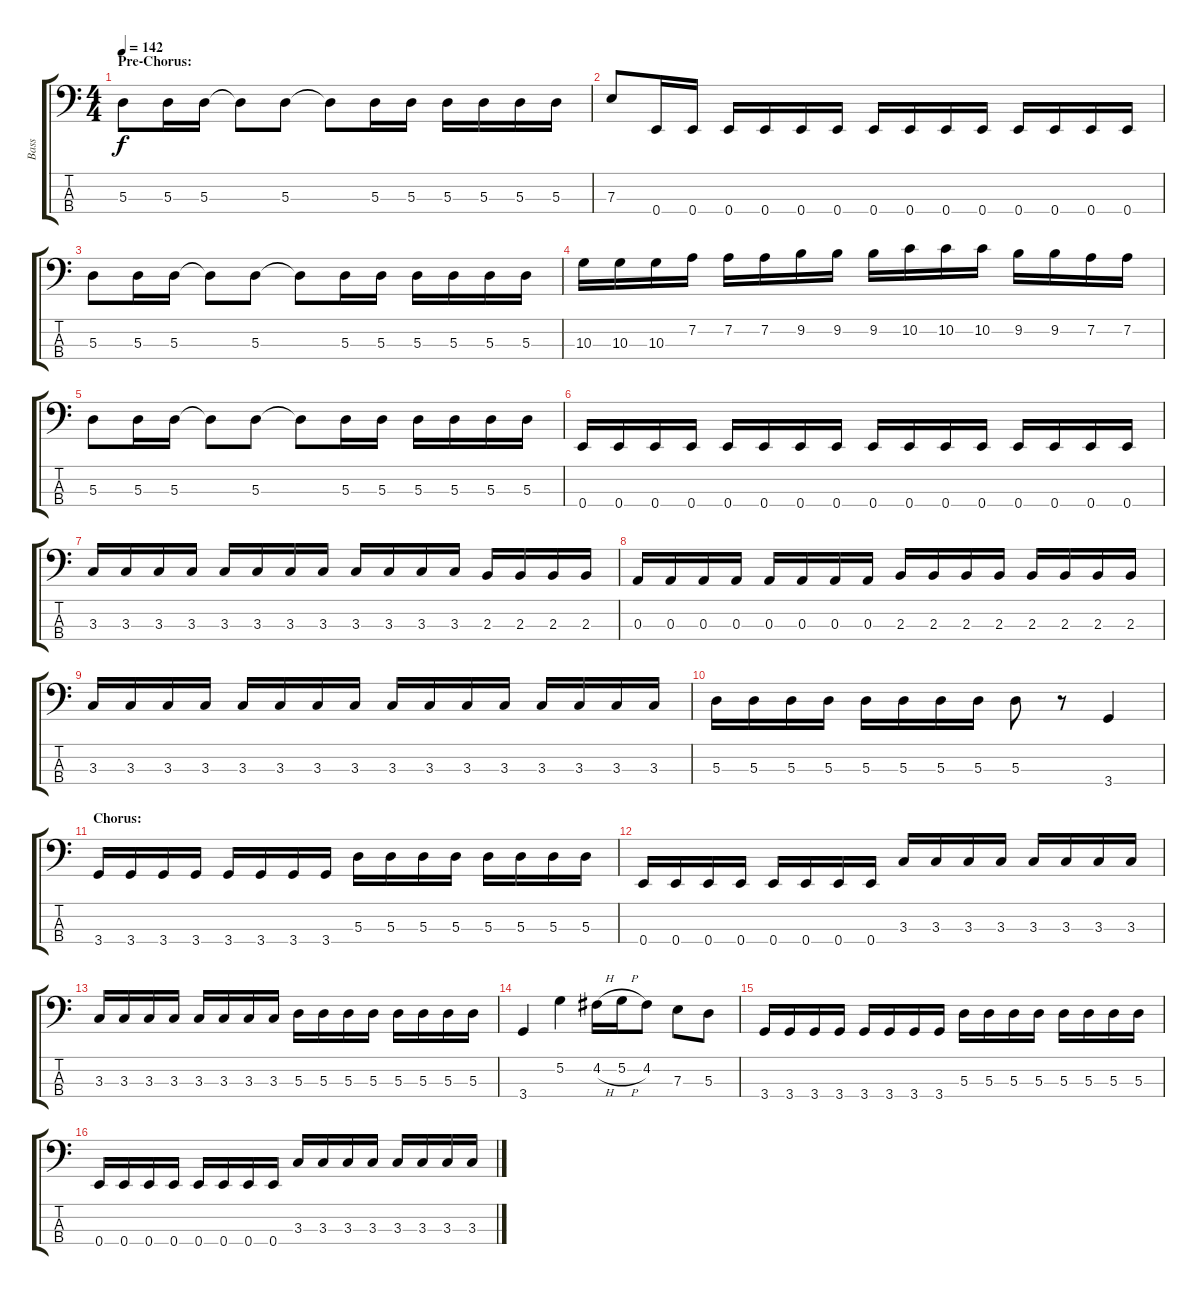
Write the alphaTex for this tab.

\track ("Bass" "Bass") {instrument slapbass2}
\staff {score tabs}
\tuning (G2 D2 A1 E1) {hide}
\ts (4 4)
\section ("" "Pre-Chorus:")
\tempo 142
\clef f4
\ks c
5.3.8{dy f} 5.3.16 5.3.16 5.3{t}.8 5.3.8 5.3{t}.8 5.3.16 5.3.16 5.3.16 5.3.16 5.3.16 5.3.16 |
7.3.8 0.4.16 0.4.16 0.4.16 0.4.16 0.4.16 0.4.16 0.4.16 0.4.16 0.4.16 0.4.16 0.4.16 0.4.16 0.4.16 0.4.16 |
5.3.8 5.3.16 5.3.16 5.3{t}.8 5.3.8 5.3{t}.8 5.3.16 5.3.16 5.3.16 5.3.16 5.3.16 5.3.16 |
10.3.16 10.3.16 10.3.16 7.2.16 7.2.16 7.2.16 9.2.16 9.2.16 9.2.16 10.2.16 10.2.16 10.2.16 9.2.16 9.2.16 7.2.16 7.2.16 |
5.3.8 5.3.16 5.3.16 5.3{t}.8 5.3.8 5.3{t}.8 5.3.16 5.3.16 5.3.16 5.3.16 5.3.16 5.3.16 |
0.4.16 0.4.16 0.4.16 0.4.16 0.4.16 0.4.16 0.4.16 0.4.16 0.4.16 0.4.16 0.4.16 0.4.16 0.4.16 0.4.16 0.4.16 0.4.16 |
3.3.16 3.3.16 3.3.16 3.3.16 3.3.16 3.3.16 3.3.16 3.3.16 3.3.16 3.3.16 3.3.16 3.3.16 2.3.16 2.3.16 2.3.16 2.3.16 |
0.3.16 0.3.16 0.3.16 0.3.16 0.3.16 0.3.16 0.3.16 0.3.16 2.3.16 2.3.16 2.3.16 2.3.16 2.3.16 2.3.16 2.3.16 2.3.16 |
3.3.16 3.3.16 3.3.16 3.3.16 3.3.16 3.3.16 3.3.16 3.3.16 3.3.16 3.3.16 3.3.16 3.3.16 3.3.16 3.3.16 3.3.16 3.3.16 |
5.3.16 5.3.16 5.3.16 5.3.16 5.3.16 5.3.16 5.3.16 5.3.16 5.3.8 r.8 3.4.4 |
\section ("" "Chorus:")
3.4.16 3.4.16 3.4.16 3.4.16 3.4.16 3.4.16 3.4.16 3.4.16 5.3.16 5.3.16 5.3.16 5.3.16 5.3.16 5.3.16 5.3.16 5.3.16 |
0.4.16 0.4.16 0.4.16 0.4.16 0.4.16 0.4.16 0.4.16 0.4.16 3.3.16 3.3.16 3.3.16 3.3.16 3.3.16 3.3.16 3.3.16 3.3.16 |
3.3.16 3.3.16 3.3.16 3.3.16 3.3.16 3.3.16 3.3.16 3.3.16 5.3.16 5.3.16 5.3.16 5.3.16 5.3.16 5.3.16 5.3.16 5.3.16 |
3.4.4 5.2.4 4.2{h}.16 5.2{h}.16 4.2.8 7.3.8 5.3.8 |
3.4.16 3.4.16 3.4.16 3.4.16 3.4.16 3.4.16 3.4.16 3.4.16 5.3.16 5.3.16 5.3.16 5.3.16 5.3.16 5.3.16 5.3.16 5.3.16 |
0.4.16 0.4.16 0.4.16 0.4.16 0.4.16 0.4.16 0.4.16 0.4.16 3.3.16 3.3.16 3.3.16 3.3.16 3.3.16 3.3.16 3.3.16 3.3.16
